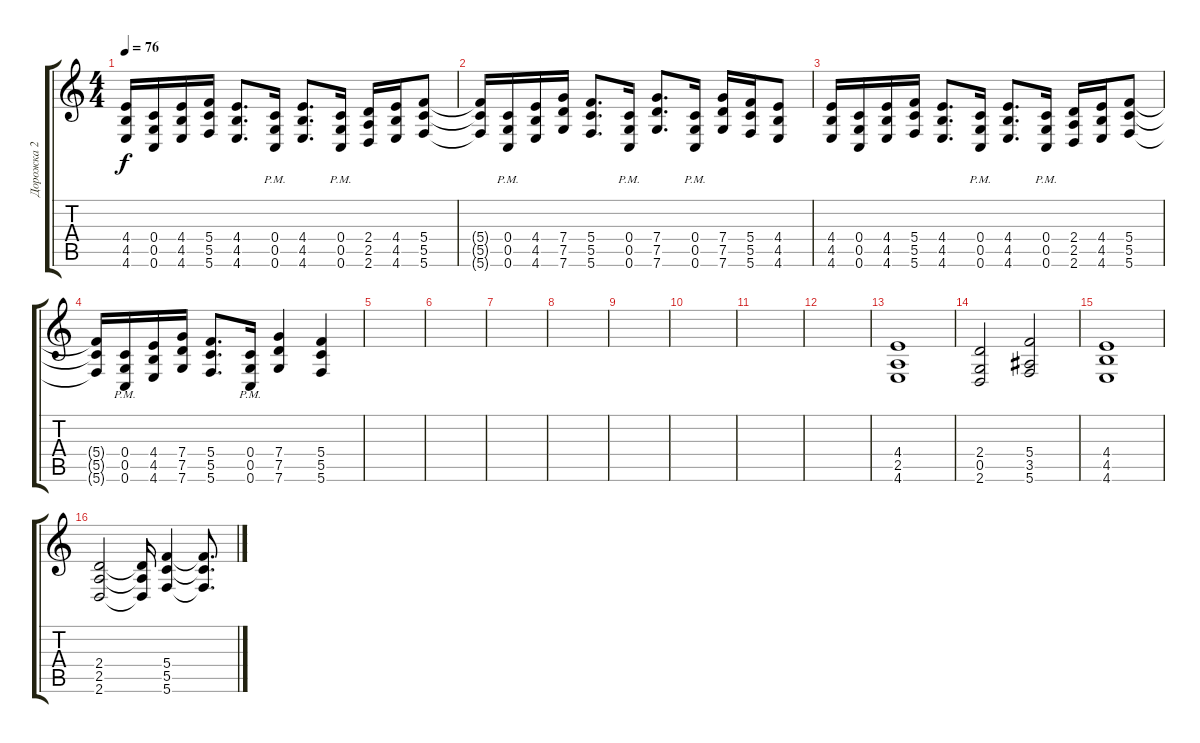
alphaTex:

\track ("Дорожка 2" "Дорожка 2") {instrument distortionguitar}
\staff {score tabs}
\tuning (D4 A3 F3 C3 G2 C2) {hide}
\ts (4 4)
\tempo 76
\clef g2
\ks c
(4.4 4.5 4.6).16{dy f} (0.4 0.5 0.6).16 (4.4 4.5 4.6).16 (5.4 5.5 5.6).16 (4.4 4.5 4.6).8{d} (0.4{pm} 0.5{pm} 0.6{pm}).16 (4.4 4.5 4.6).8{d} (0.4{pm} 0.5{pm} 0.6{pm}).16 (2.4 2.5 2.6).16 (4.4 4.5 4.6).16 (5.4 5.5 5.6).8 |
(5.4{t} 5.5{t} 5.6{t}).16 (0.4{pm} 0.5{pm} 0.6{pm}).16 (4.4 4.5 4.6).16 (7.4 7.5 7.6).16 (5.4 5.5 5.6).8{d} (0.4{pm} 0.5{pm} 0.6{pm}).16 (7.4 7.5 7.6).8{d} (0.4{pm} 0.5{pm} 0.6{pm}).16 (7.4 7.5 7.6).16 (5.4 5.5 5.6).16 (4.4 4.5 4.6).8 |
(4.4 4.5 4.6).16 (0.4 0.5 0.6).16 (4.4 4.5 4.6).16 (5.4 5.5 5.6).16 (4.4 4.5 4.6).8{d} (0.4{pm} 0.5{pm} 0.6{pm}).16 (4.4 4.5 4.6).8{d} (0.4{pm} 0.5{pm} 0.6{pm}).16 (2.4 2.5 2.6).16 (4.4 4.5 4.6).16 (5.4 5.5 5.6).8 |
(5.4{t} 5.5{t} 5.6{t}).16 (0.4{pm} 0.5{pm} 0.6{pm}).16 (4.4 4.5 4.6).16 (7.4 7.5 7.6).16 (5.4 5.5 5.6).8{d} (0.4{pm} 0.5{pm} 0.6{pm}).16 (7.4 7.5 7.6).4 (5.4 5.5 5.6).4 |
|
|
|
|
|
|
|
|
(4.4 2.5 4.6).1{volume 16 balance 8} |
(2.4 0.5 2.6).2 (5.4 3.5 5.6).2 |
(4.4 4.5 4.6).1{balance 16} |
(2.4 2.5 2.6).2 (2.4{t} 2.5{t} 2.6{t}).16 (5.4 5.5 5.6).4 (5.4{t} 5.5{t} 5.6{t}).8{d}
